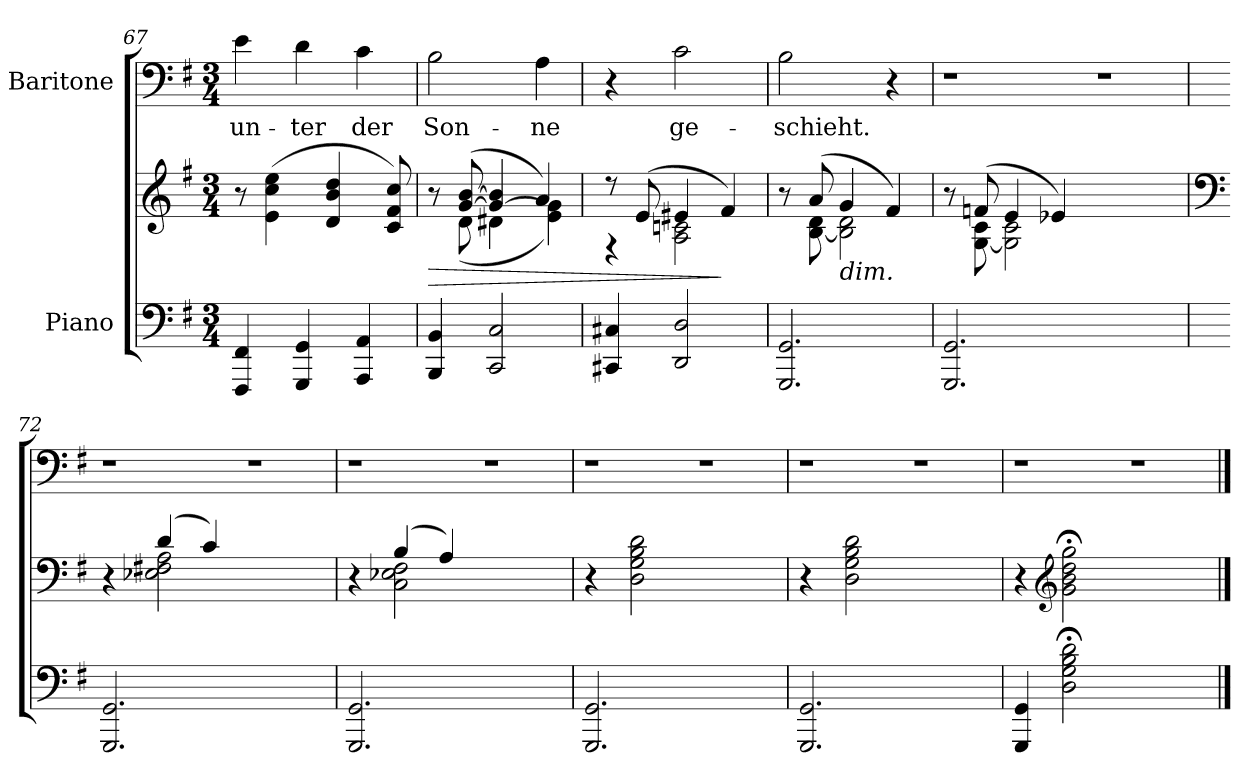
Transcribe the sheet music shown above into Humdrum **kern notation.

**kern	**kern	**dynam	**kern	**text
*part2	*part2	*part2	*part1	*part1
*staff3	*staff2	*staff2/3	*staff1	*staff1
*I"Piano	*	*	*I"Baritone	*
*clefF4	*clefG2	*	*clefF4	*
*k[f#]	*k[f#]	*	*k[f#]	*
*G:	*G:	*	*G:	*
*M3/4	*M3/4	*	*M3/4	*
=67	=67	=67	=67	=67
!	!	!	!	!LO:LY:b:color=#000000
4FFF#i/ 4FF#i	8r	.	4ei\	un-
.	(4ei\ 4cci 4eei	.	.	.
!	!	!	!	!LO:LY:b:color=#000000
4GGGi/ 4GGi	.	.	4di\	-ter
.	4di/ 4bi 4ddi	.	.	.
!	!	!	!	!LO:LY:b:color=#000000
4AAAi/ 4AAi	.	.	4ci\	der
.	8ci/ 8f#i 8cci)	.	.	.
=68	=68	=68	=68	=68
!	!	!LO:HP:b	!	!
*	*^	*	*	*
!	!	!	!	!	!LO:LY:b:color=#000000
4BBBi/ 4BBi	8r	8ryy	>	2Bi\	Son-
.	([8gi/ [8bi	(8di\	.	.	.
2CCi/ 2Ci	4gi/_ 4bi]	4d#Xi\	.	.	.
!	!	!	!	!	!LO:LY:b:color=#000000
.	4ai/)	4ei\ 4gi])	.	4Ai\	-ne
!!LO:LB:g=z
=69	=69	=69	=69	=69	=69
4CC#Xi/ 4C#Xi	8r	4r	.	4r	.
.	(8ei/	.	.	.	.
!	!	!	!	!	!LO:LY:b:color=#000000
2DDi/ 2Di	4e#Xi/	2Ai\ 2cni	.	2ci\	ge-
.	4f#i/)	.	]	.	.
=70	=70	=70	=70	=70	=70
!	!	!	!	!	!LO:LY:b:color=#000000
2.GGGi/ 2.GGi	8r	8ryy	.	2Bi\	-schieht.
.	(8ai/	[8Bi\ 8di	.	.	.
!	!LO:TX:b:i:t=dim.	!	!	!	!
.	4gi/	2Bi\] 2di	.	.	.
.	4f#i/)	.	.	4r	.
=71	=71	=71	=71	=71	=71
!	!	!	!	!LO:N:vis=1	!
2.GGGi/ 2.GGi	8r	8ryy	.	2.r	.
.	(8fni/	[8Gi\ 8ci	.	.	.
.	4ei/	2Gi\] 2ci	.	.	.
.	4e-Xi/)	.	.	.	.
!	!	!	!	!LO:N:vis=1	!
2.ryy	2.ryy	2.ryy	.	2.r	.
=72	=72	=72	=72	=72	=72
*	*clefF4	*	*	*	*
!	!	!	!	!LO:N:vis=1	!
2.GGGi/ 2.GGi	4r	4ryy	.	2.r	.
.	(4di/	2E-Xi\ 2F#Xi 2Ai	.	.	.
.	4ci/)	.	.	.	.
!	!	!	!	!LO:N:vis=1	!
2.ryy	2.ryy	2.ryy	.	2.r	.
=73	=73	=73	=73	=73	=73
!	!	!	!	!LO:N:vis=1	!
2.GGGi/ 2.GGi	4r	4ryy	.	2.r	.
.	(4Bi/	2Ci\ 2E-Xi 2F#i	.	.	.
.	4Ai/)	.	.	.	.
!	!	!	!	!LO:N:vis=1	!
2.ryy	2.ryy	2.ryy	.	2.r	.
=74	=74	=74	=74	=74	=74
!	!	!	!	!LO:N:vis=1	!
*	*v	*v	*	*	*
2.GGGi/ 2.GGi	4r	.	2.r	.
.	2Di\ 2Gi 2Bi 2di	.	.	.
!	!	!	!LO:N:vis=1	!
2.ryy	2.ryy	.	2.r	.
=75	=75	=75	=75	=75
!	!	!	!LO:N:vis=1	!
2.GGGi/ 2.GGi	4r	.	2.r	.
.	2Di\ 2Gi 2Bi 2di	.	.	.
!	!	!	!LO:N:vis=1	!
2.ryy	2.ryy	.	2.r	.
=76	=76	=76	=76	=76
!	!	!	!LO:N:vis=1	!
4GGGi/ 4GGi	4r	.	2.r	.
*	*clefG2	*	*	*
2Di\; 2Gi; 2Bi; 2di;	2gi\; 2bi; 2ddi; 2ggi;	.	.	.
!	!	!	!LO:N:vis=1	!
2.ryy	2.ryy	.	2.r	.
==	==	==	==	==
*-	*-	*-	*-	*-
